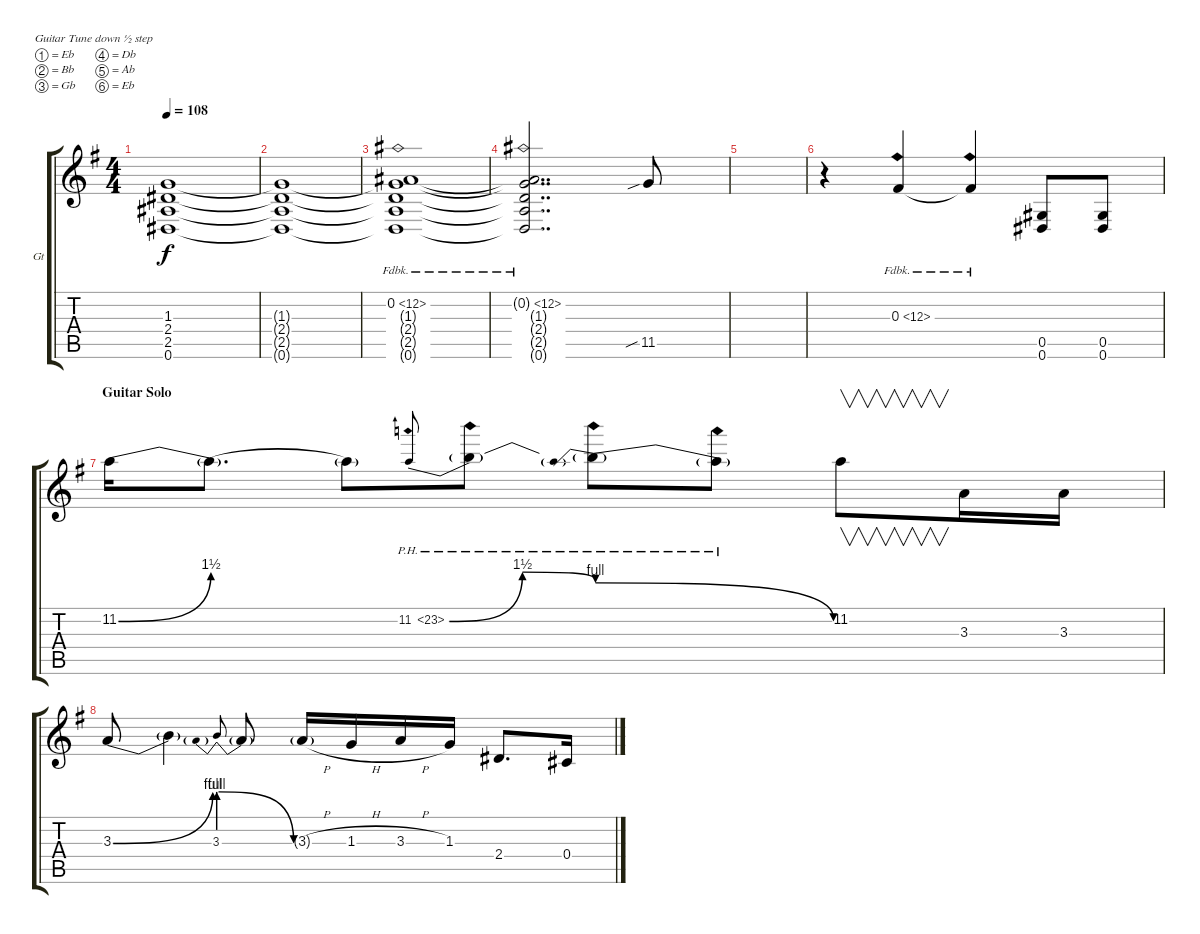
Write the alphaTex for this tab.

\defaultSystemsLayout 4
\bracketExtendMode groupsimilarinstruments
\firstSystemTrackNameOrientation horizontal
\otherSystemsTrackNameOrientation horizontal
\track ("2 Guitar" "Gt") {instrument distortionguitar}
\staff {score tabs}
\tuning (Eb4 Bb3 Gb3 Db3 Ab2 Eb2)
\ts (4 4)
\tempo 108
\clef g2
\scale
1.05549
\ks g
(0.6 2.5 2.4 1.3).1{dy f} |
\scale
0.944515 (0.6{t} 2.5{t} 2.4{t} 1.3{t}).1 |
\scale
1.05549 (0.6{t} 2.5{t} 2.4{t} 1.3{t} 0.2{fh 12}).1 |
\scale
0.944515 (0.6{t} 2.5{t} 2.4{t} 1.3{t} 0.2{fh 12 t}).2{dd} 11.5{sib}.8 |
\scale
1.05549 |
\scale
0.944515 r.4 0.3{fh 12}.4 0.3{fh 12 t}.4 (0.6 0.5).8 (0.6 0.5).8 |
\section ("" "Guitar Solo")
\scale
1.05549 11.2{be (bend 0 0 13.799999999999999 6)}.16 11.2{be (hold 0 0 60 0) t}.8{d} 11.2{t}.8 11.2{be (bendrelease 0 0 8.4 6 20.4 6 29.4 4) ph 12}.8{gr onbeat} 11.2{ph 12 t}.8 11.2{be (prebendrelease 0 4 15 0) ph 12 t}.8 11.2{ph 12 t}.8 11.2.8{v} 3.3.16 3.3.16 |
\scale
0.944515 3.3{be (bend 0 0 15 4)}.8 3.3{t}.4 3.3{be (prebendrelease 0 4 15 0)}.8{gr onbeat} 3.3{t}.8 3.3{h g}.16 1.3{h}.16 3.3{h}.16 1.3.16 2.4.8{d} 0.4.16
